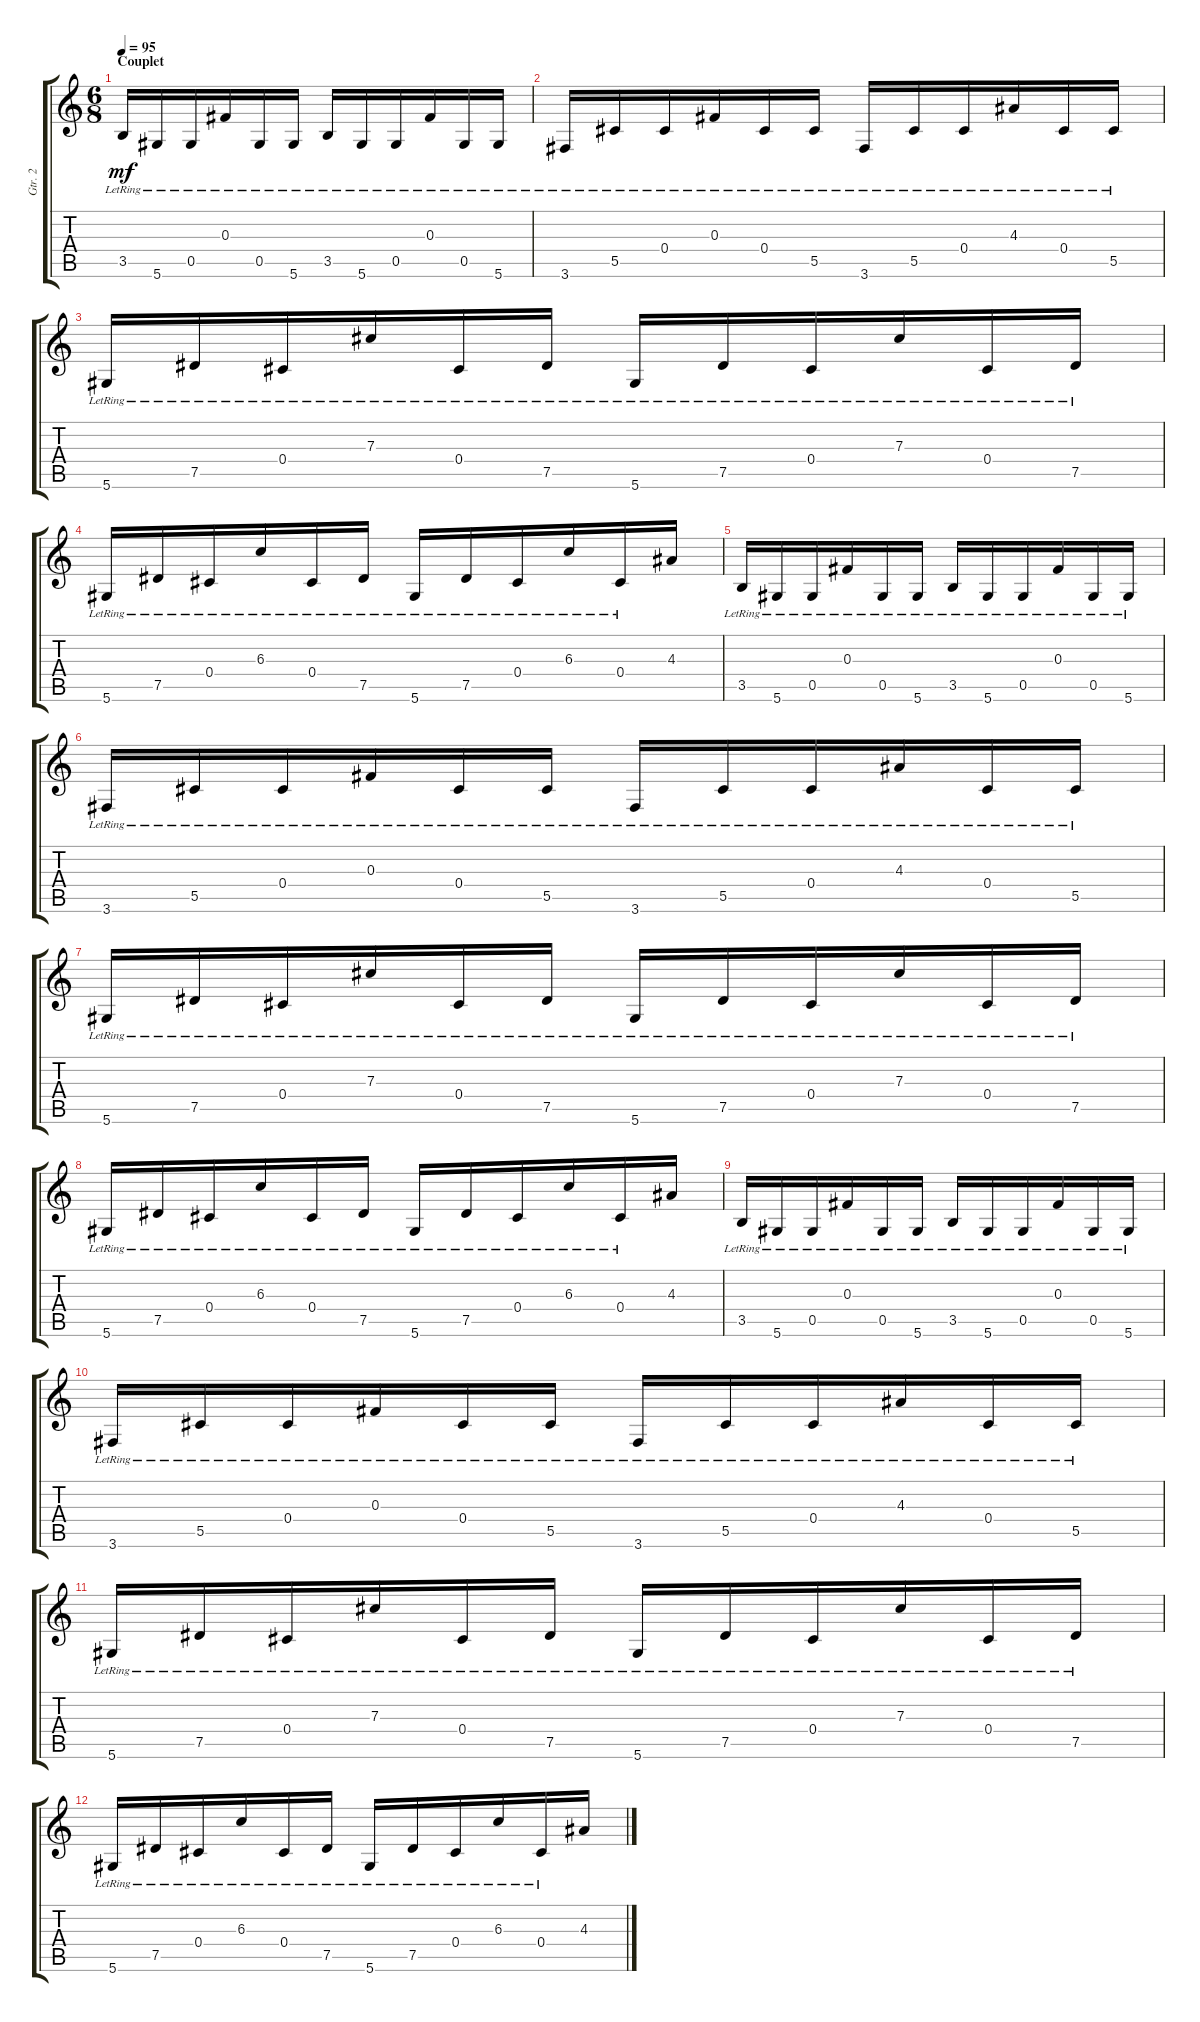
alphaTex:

\track ("Gtr. 2" "Gtr. 2") {instrument overdrivenguitar}
\staff {score tabs}
\tuning (Eb4 Bb3 Gb3 Db3 Ab2 Eb2) {hide}
\ts (6 8)
\section ("" "Couplet")
\tempo 95
\clef g2
\ks c
3.5{lr}.16{dy mf} 5.6{lr}.16 0.5{lr}.16 0.3{lr}.16 0.5{lr}.16 5.6{lr}.16 3.5{lr}.16 5.6{lr}.16 0.5{lr}.16 0.3{lr}.16 0.5{lr}.16 5.6{lr}.16 |
3.6{lr}.16 5.5{lr}.16 0.4{lr}.16 0.3{lr}.16 0.4{lr}.16 5.5{lr}.16 3.6{lr}.16 5.5{lr}.16 0.4{lr}.16 4.3{lr}.16 0.4{lr}.16 5.5{lr}.16 |
5.6{lr}.16 7.5{lr}.16 0.4{lr}.16 7.3{lr}.16 0.4{lr}.16 7.5{lr}.16 5.6{lr}.16 7.5{lr}.16 0.4{lr}.16 7.3{lr}.16 0.4{lr}.16 7.5{lr}.16 |
5.6{lr}.16 7.5{lr}.16 0.4{lr}.16 6.3{lr}.16 0.4{lr}.16 7.5{lr}.16 5.6{lr}.16 7.5{lr}.16 0.4{lr}.16 6.3{lr}.16 0.4{lr}.16 4.3.16 |
3.5{lr}.16 5.6{lr}.16 0.5{lr}.16 0.3{lr}.16 0.5{lr}.16 5.6{lr}.16 3.5{lr}.16 5.6{lr}.16 0.5{lr}.16 0.3{lr}.16 0.5{lr}.16 5.6{lr}.16 |
3.6{lr}.16 5.5{lr}.16 0.4{lr}.16 0.3{lr}.16 0.4{lr}.16 5.5{lr}.16 3.6{lr}.16 5.5{lr}.16 0.4{lr}.16 4.3{lr}.16 0.4{lr}.16 5.5{lr}.16 |
5.6{lr}.16 7.5{lr}.16 0.4{lr}.16 7.3{lr}.16 0.4{lr}.16 7.5{lr}.16 5.6{lr}.16 7.5{lr}.16 0.4{lr}.16 7.3{lr}.16 0.4{lr}.16 7.5{lr}.16 |
5.6{lr}.16 7.5{lr}.16 0.4{lr}.16 6.3{lr}.16 0.4{lr}.16 7.5{lr}.16 5.6{lr}.16 7.5{lr}.16 0.4{lr}.16 6.3{lr}.16 0.4{lr}.16 4.3.16 |
3.5{lr}.16 5.6{lr}.16 0.5{lr}.16 0.3{lr}.16 0.5{lr}.16 5.6{lr}.16 3.5{lr}.16 5.6{lr}.16 0.5{lr}.16 0.3{lr}.16 0.5{lr}.16 5.6{lr}.16 |
3.6{lr}.16 5.5{lr}.16 0.4{lr}.16 0.3{lr}.16 0.4{lr}.16 5.5{lr}.16 3.6{lr}.16 5.5{lr}.16 0.4{lr}.16 4.3{lr}.16 0.4{lr}.16 5.5{lr}.16 |
5.6{lr}.16 7.5{lr}.16 0.4{lr}.16 7.3{lr}.16 0.4{lr}.16 7.5{lr}.16 5.6{lr}.16 7.5{lr}.16 0.4{lr}.16 7.3{lr}.16 0.4{lr}.16 7.5{lr}.16 |
5.6{lr}.16 7.5{lr}.16 0.4{lr}.16 6.3{lr}.16 0.4{lr}.16 7.5{lr}.16 5.6{lr}.16 7.5{lr}.16 0.4{lr}.16 6.3{lr}.16 0.4{lr}.16 4.3.16
